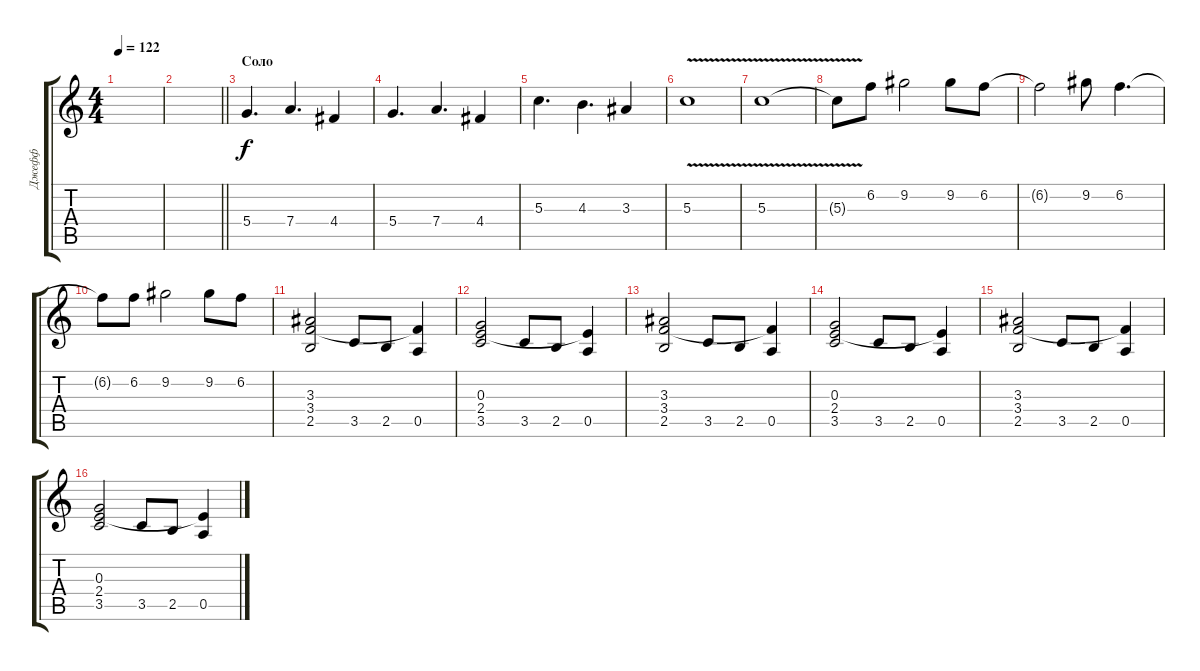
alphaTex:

\track ("Джефф" "Джефф") {instrument overdrivenguitar}
\staff {score tabs}
\tuning (E4 B3 G3 D3 A2 E2) {hide}
\ts (4 4)
\tempo 122
\clef g2
\ks c
|
\barLineRight lightlight
|
\section ("" "Соло")
5.4.4{d} 7.4.4{d} 4.4.4 |
5.4.4{d} 7.4.4{d} 4.4.4 |
5.3.4{d} 4.3.4{d} 3.3.4 |
5.3{v}.1 |
5.3{v}.1 |
5.3{t}.8 6.2.8 9.2.2 9.2.8 6.2.8 |
6.2{t}.2 9.2.8 6.2.4{d} |
6.2{t}.8 6.2.8 9.2.2 9.2.8 6.2.8 |
(3.3 3.4 2.5).2 3.5.8 2.5.8 (3.4{t} 0.5).4 |
(0.3 2.4 3.5).2 3.5.8 2.5.8 (2.4{t} 0.5).4 |
(3.3 3.4 2.5).2 3.5.8 2.5.8 (3.4{t} 0.5).4 |
(0.3 2.4 3.5).2 3.5.8 2.5.8 (2.4{t} 0.5).4 |
(3.3 3.4 2.5).2 3.5.8 2.5.8 (3.4{t} 0.5).4 |
(0.3 2.4 3.5).2 3.5.8 2.5.8 (2.4{t} 0.5).4
